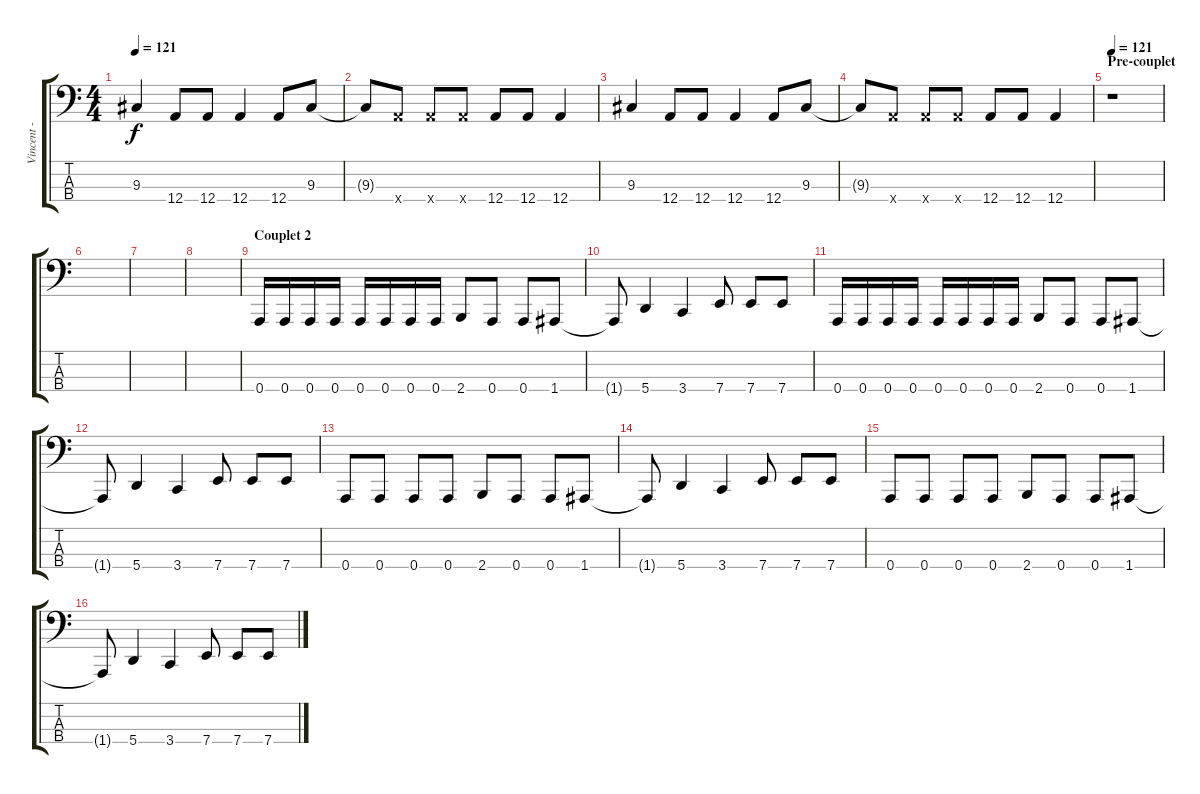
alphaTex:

\track ("Vincent - Bass" "Vincent - ") {instrument electricbasspick}
\staff {score tabs}
\tuning (D2 A1 E1 A0) {hide}
\ts (4 4)
\tempo 121
\clef f4
\ks c
9.3.4{dy f} 12.4.8 12.4.8 12.4.4 12.4.8 9.3.8 |
9.3{t}.8 12.4{x}.8 12.4{x}.8 12.4{x}.8 12.4.8 12.4.8 12.4.4 |
9.3.4 12.4.8 12.4.8 12.4.4 12.4.8 9.3.8 |
9.3{t}.8 12.4{x}.8 12.4{x}.8 12.4{x}.8 12.4.8 12.4.8 12.4.4 |
\section ("" "Pre-couplet")
\tempo 121
r.1 |
|
|
|
\section ("" "Couplet 2")
0.4.16{volume 16 balance 8 instrument electricbasspick} 0.4.16 0.4.16 0.4.16 0.4.16 0.4.16 0.4.16 0.4.16 2.4.8 0.4.8 0.4.8 1.4.8 |
1.4{t}.8 5.4.4 3.4.4 7.4.8 7.4.8 7.4.8 |
0.4.16 0.4.16 0.4.16 0.4.16 0.4.16 0.4.16 0.4.16 0.4.16 2.4.8 0.4.8 0.4.8 1.4.8 |
1.4{t}.8 5.4.4 3.4.4 7.4.8 7.4.8 7.4.8 |
\section ("" "")
0.4.8 0.4.8 0.4.8 0.4.8 2.4.8 0.4.8 0.4.8 1.4.8 |
1.4{t}.8 5.4.4 3.4.4 7.4.8 7.4.8 7.4.8 |
0.4.8 0.4.8 0.4.8 0.4.8 2.4.8 0.4.8 0.4.8 1.4.8 |
1.4{t}.8 5.4.4 3.4.4 7.4.8 7.4.8 7.4.8
